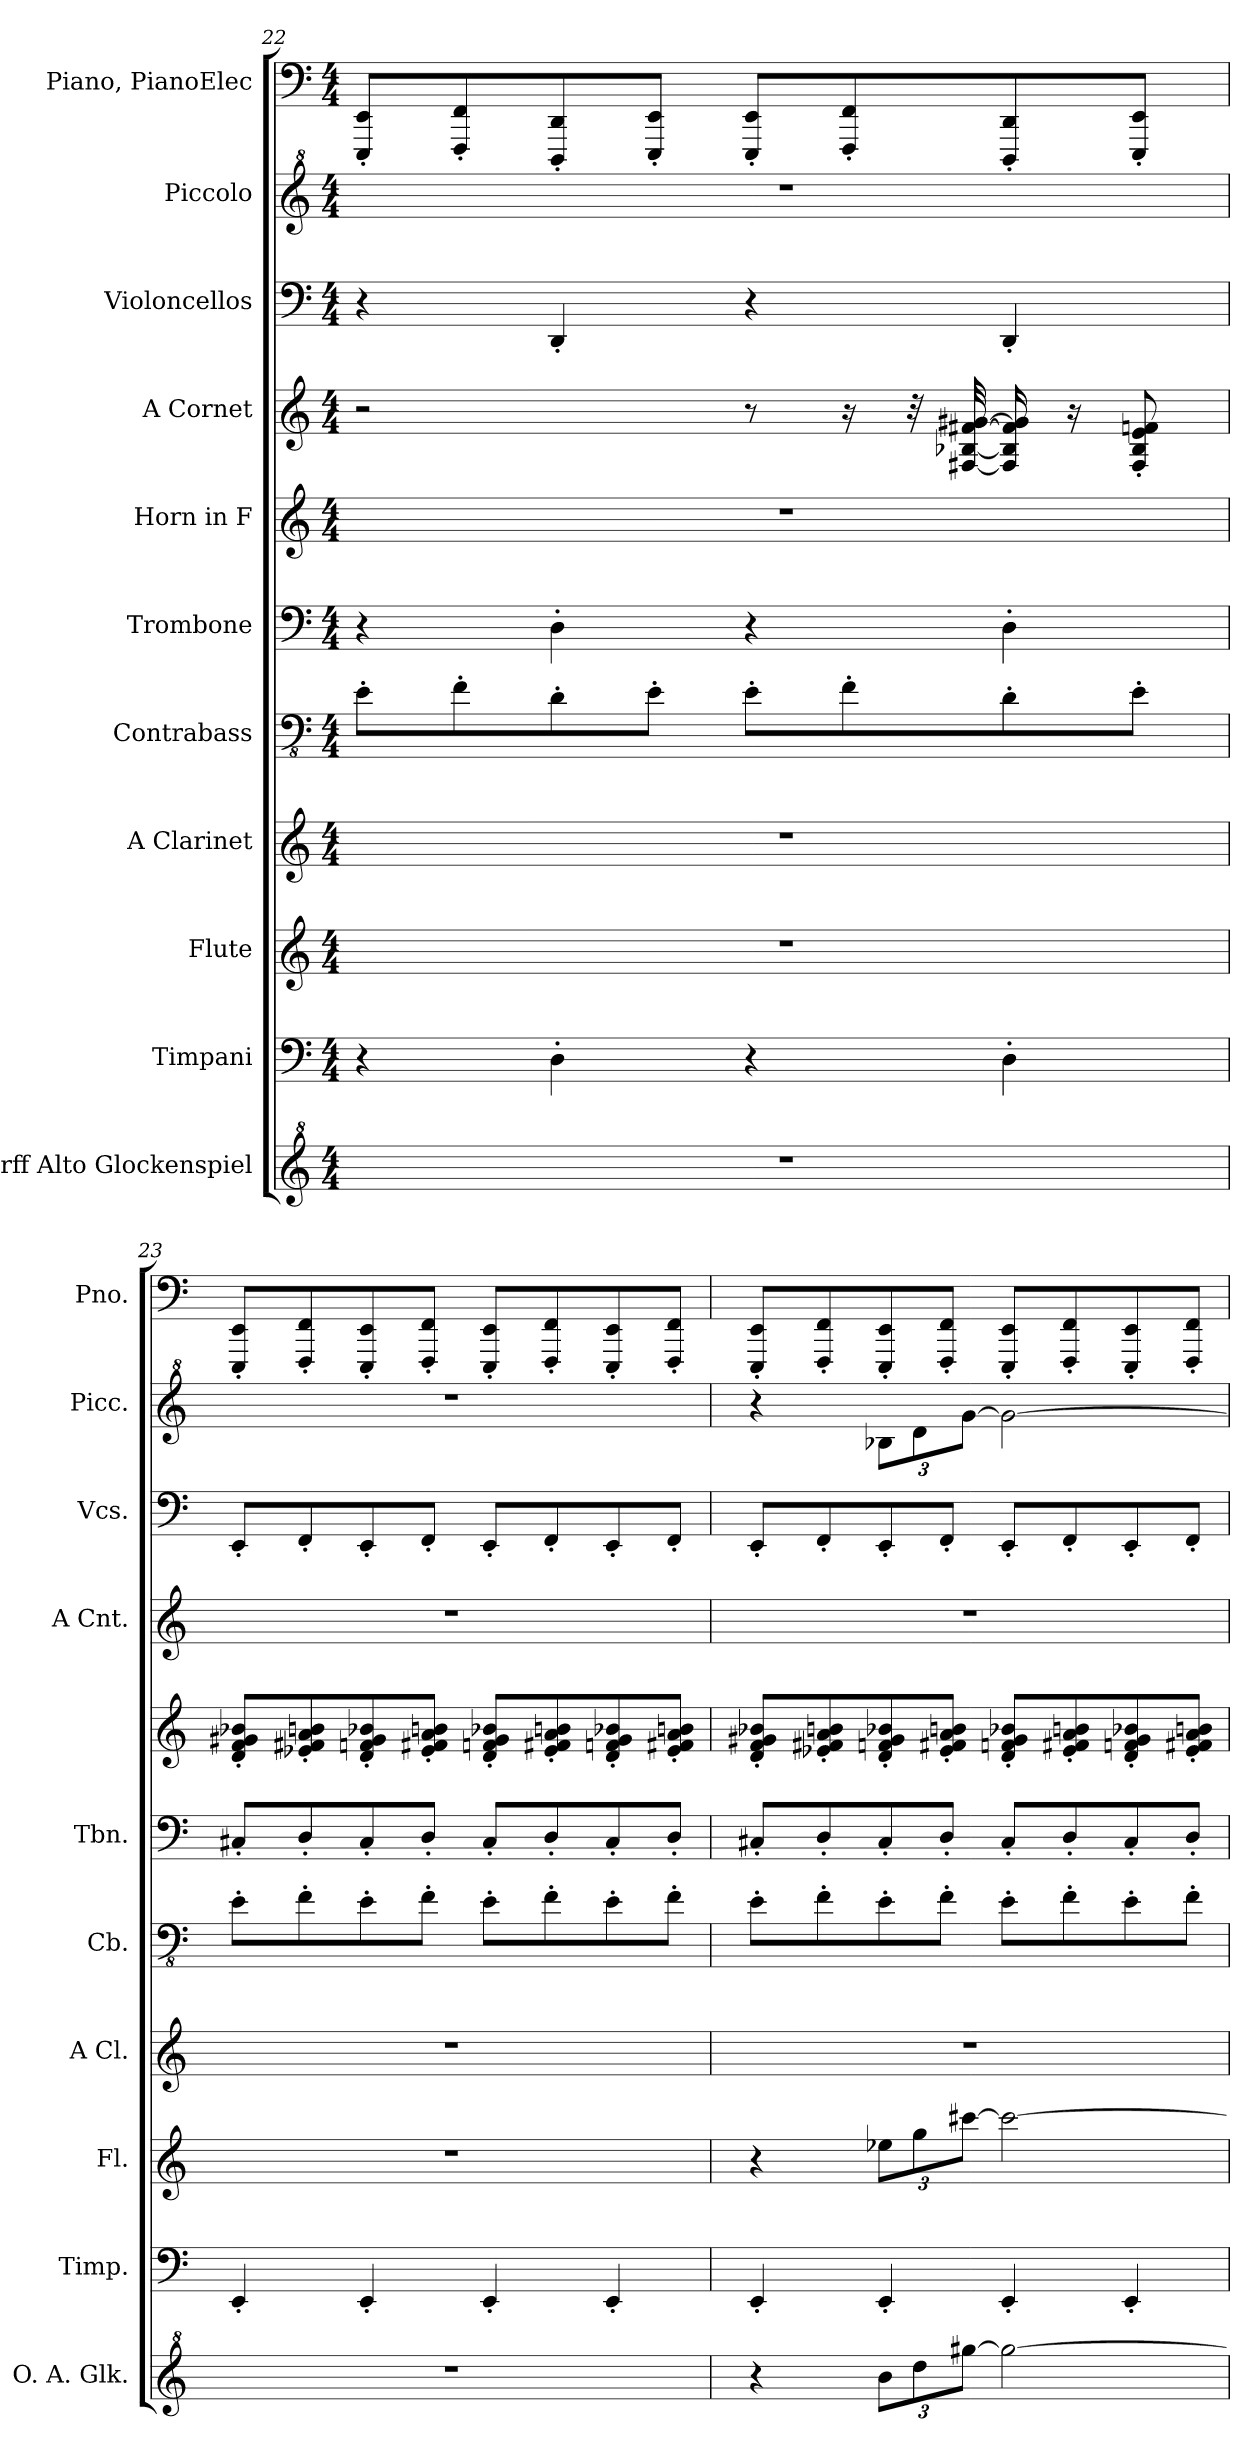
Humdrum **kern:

**kern	**kern	**kern	**kern	**kern	**kern	**kern	**kern	**kern	**kern	**kern
*part11	*part10	*part9	*part8	*part7	*part6	*part5	*part4	*part3	*part2	*part1
*staff11	*staff10	*staff9	*staff8	*staff7	*staff6	*staff5	*staff4	*staff3	*staff2	*staff1
*I"Orff Alto Glockenspiel	*I"Timpani	*I"Flute	*I"A Clarinet	*I"Contrabass	*I"Trombone	*I"Horn in F	*I"A Cornet	*I"Violoncellos	*I"Piccolo	*I"Piano, PianoElec
*I'O. A. Glk.	*I'Timp.	*I'Fl.	*I'A Cl.	*I'Cb.	*I'Tbn.	*	*I'A Cnt.	*I'Vcs.	*I'Picc.	*I'Pno.
!!LO:PB:g=z
*clefG^2	*clefF4	*clefG2	*clefG2	*clefFv4	*clefF4	*clefG2	*clefG2	*clefF4	*clefG^2	*clefF4
*	*	*	*ITrd2c3	*ITrd7c12	*	*ITrd4c7	*ITrd2c3	*	*ITrd-7c-12	*
*k[]	*k[]	*k[]	*k[f#c#g#]	*k[]	*k[]	*k[b-]	*k[f#c#g#]	*k[]	*k[]	*k[]
*M4/4	*M4/4	*M4/4	*M4/4	*M4/4	*M4/4	*M4/4	*M4/4	*M4/4	*M4/4	*M4/4
=22	=22	=22	=22	=22	=22	=22	=22	=22	=22	=22
1r	4r	1r	1r	8EE'\L	4r	1r	2r	4r	1r	8EEE/' 8EE/'L
.	.	.	.	8FF'\	.	.	.	.	.	8FFF/' 8FF/'
.	4D'\	.	.	8DD'\	4D'\	.	.	4DD'/	.	8DDD/' 8DD/'
.	.	.	.	8EE'\J	.	.	.	.	.	8EEE/' 8EE/'J
.	4r	.	.	8EE'\L	4r	.	8r	4r	.	8EEE/' 8EE/'L
.	.	.	.	8FF'\	.	.	16r	.	.	8FFF/' 8FF/'
.	.	.	.	.	.	.	32r	.	.	.
.	.	.	.	.	.	.	[32D#X/ [32Gn/ [32d#X/ [32e#X/	.	.	.
.	4D'\	.	.	8DD'\	4D'\	.	16D#/] 16G/] 16d#/] 16e#/]	4DD'/	.	8DDD/' 8DD/'
.	.	.	.	.	.	.	16r	.	.	.
.	.	.	.	8EE'\J	.	.	8D#/' 8G/' 8c#/' 8dn/'	.	.	8EEE/' 8EE/'J
=23	=23	=23	=23	=23	=23	=23	=23	=23	=23	=23
1r	4EE'/	1r	1r	8EE'\L	8C#X'/L	8G/' 8B-/' 8c#X/' 8e-X/'L	1r	8EE'/L	1r	8EEE/' 8EE/'L
.	.	.	.	8FF'\	8D'/	8A-X/' 8Bn/' 8d/' 8en/'	.	8FF'/	.	8FFF/' 8FF/'
.	4EE'/	.	.	8EE'\	8C#'/	8G/' 8B-X/' 8c#/' 8e-X/'	.	8EE'/	.	8EEE/' 8EE/'
.	.	.	.	8FF'\J	8D'/J	8A-/' 8Bn/' 8d/' 8en/'J	.	8FF'/J	.	8FFF/' 8FF/'J
.	4EE'/	.	.	8EE'\L	8C#'/L	8G/' 8B-X/' 8c#/' 8e-X/'L	.	8EE'/L	.	8EEE/' 8EE/'L
.	.	.	.	8FF'\	8D'/	8A-/' 8Bn/' 8d/' 8en/'	.	8FF'/	.	8FFF/' 8FF/'
.	4EE'/	.	.	8EE'\	8C#'/	8G/' 8B-X/' 8c#/' 8e-X/'	.	8EE'/	.	8EEE/' 8EE/'
.	.	.	.	8FF'\J	8D'/J	8A-/' 8Bn/' 8d/' 8en/'J	.	8FF'/J	.	8FFF/' 8FF/'J
!!LO:PB:g=z
=24	=24	=24	=24	=24	=24	=24	=24	=24	=24	=24
4r	4EE'/	4r	1r	8EE'\L	8C#X'/L	8G/' 8B-/' 8c#X/' 8e-X/'L	1r	8EE'/L	4r	8EEE/' 8EE/'L
.	.	.	.	8FF'\	8D'/	8A-X/' 8Bn/' 8d/' 8en/'	.	8FF'/	.	8FFF/' 8FF/'
*Xbrackettup	*	*Xbrackettup	*	*	*	*	*	*	*Xbrackettup	*
12bb\L	4EE'/	12ee-X\L	.	8EE'\	8C#'/	8G/' 8B-X/' 8c#/' 8e-X/'	.	8EE'/	12bb-X\L	8EEE/' 8EE/'
12ddd\	.	12gg\	.	.	.	.	.	.	12ddd\	.
.	.	.	.	8FF'\J	8D'/J	8A-/' 8Bn/' 8d/' 8en/'J	.	8FF'/J	.	8FFF/' 8FF/'J
[12ggg#X\J	.	[12ccc#X\J	.	.	.	.	.	.	[12ggg\J	.
2ggg#\_	4EE'/	2ccc#\_	.	8EE'\L	8C#'/L	8G/' 8B-X/' 8c#/' 8e-X/'L	.	8EE'/L	2ggg\_	8EEE/' 8EE/'L
.	.	.	.	8FF'\	8D'/	8A-/' 8Bn/' 8d/' 8en/'	.	8FF'/	.	8FFF/' 8FF/'
.	4EE'/	.	.	8EE'\	8C#'/	8G/' 8B-X/' 8c#/' 8e-X/'	.	8EE'/	.	8EEE/' 8EE/'
.	.	.	.	8FF'\J	8D'/J	8A-/' 8Bn/' 8d/' 8en/'J	.	8FF'/J	.	8FFF/' 8FF/'J
=	=	=	=	=	=	=	=	=	=	=
*-	*-	*-	*-	*-	*-	*-	*-	*-	*-	*-
